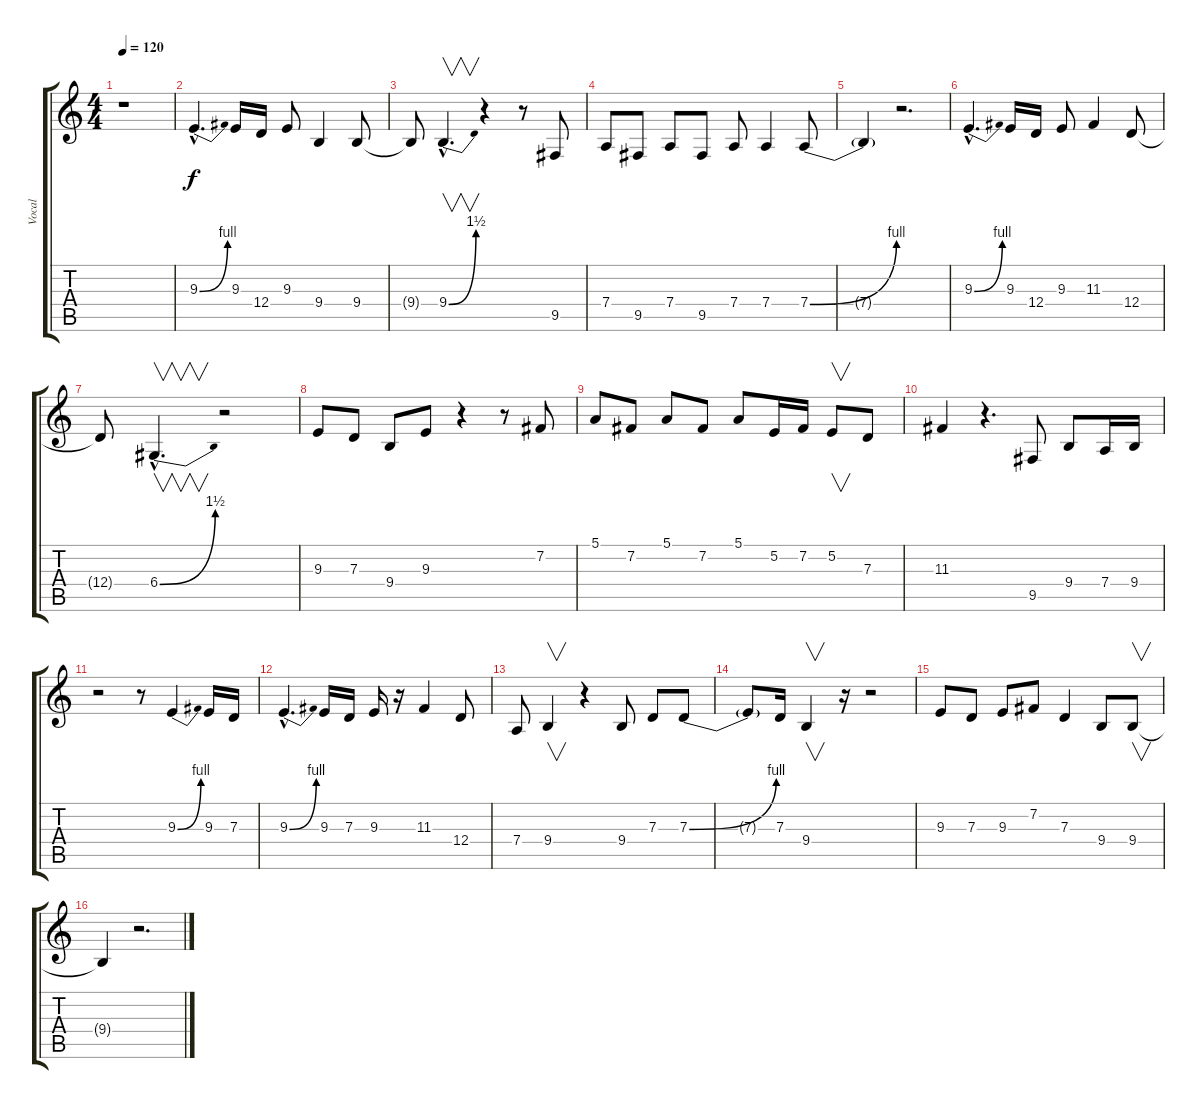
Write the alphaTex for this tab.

\track ("Vocal" "Vocal") {instrument lead8bassandlead}
\staff {score tabs}
\tuning (E4 B3 G3 D3 A2 E2) {hide}
\ts (4 4)
\tempo 120
\clef g2
\ks c
r.1{dy f} |
9.3{be (bend 0 0 60 4) hac}.4{d} 9.3.16 12.4.16 9.3.8 9.4.4 9.4.8 |
9.4{t}.8 9.4{be (bend 0 0 60 6) hac}.4{v d} r.4 r.8 9.5.8 |
7.4.8 9.5.8 7.4.8 9.5.8 7.4.8 7.4.4 7.4{be (bend 0 0 60 4)}.8 |
7.4{t}.4 r.2{d} |
9.3{be (bend 0 0 60 4) hac}.4{d} 9.3.16 12.4.16 9.3.8 11.3.4 12.4.8 |
12.4{t}.8 6.4{be (bend 0 0 60 6) hac}.4{v d} r.2 |
9.3.8 7.3.8 9.4.8 9.3.8 r.4 r.8 7.2.8 |
5.1.8 7.2.8 5.1.8 7.2.8 5.1.8 5.2.16 7.2.16 5.2.8{v} 7.3.8 |
11.3.4 r.4{d} 9.5.8 9.4.8 7.4.16 9.4.16 |
r.2 r.8 9.3{be (bend 0 0 60 4)}.4 9.3.16 7.3.16 |
9.3{be (bend 0 0 60 4) hac}.4{d} 9.3.16 7.3.16 9.3.16 r.16 11.3.4 12.4.8 |
7.4.8 9.4.4{v} r.4 9.4.8 7.3.8 7.3{be (bend 0 0 60 4)}.8 |
7.3{t}.8 7.3.16 9.4.4{v} r.16 r.2 |
9.3.8 7.3.8 9.3.8 7.2.8 7.3.4 9.4.8 9.4.8{v} |
9.4{t}.4 r.2{d}
